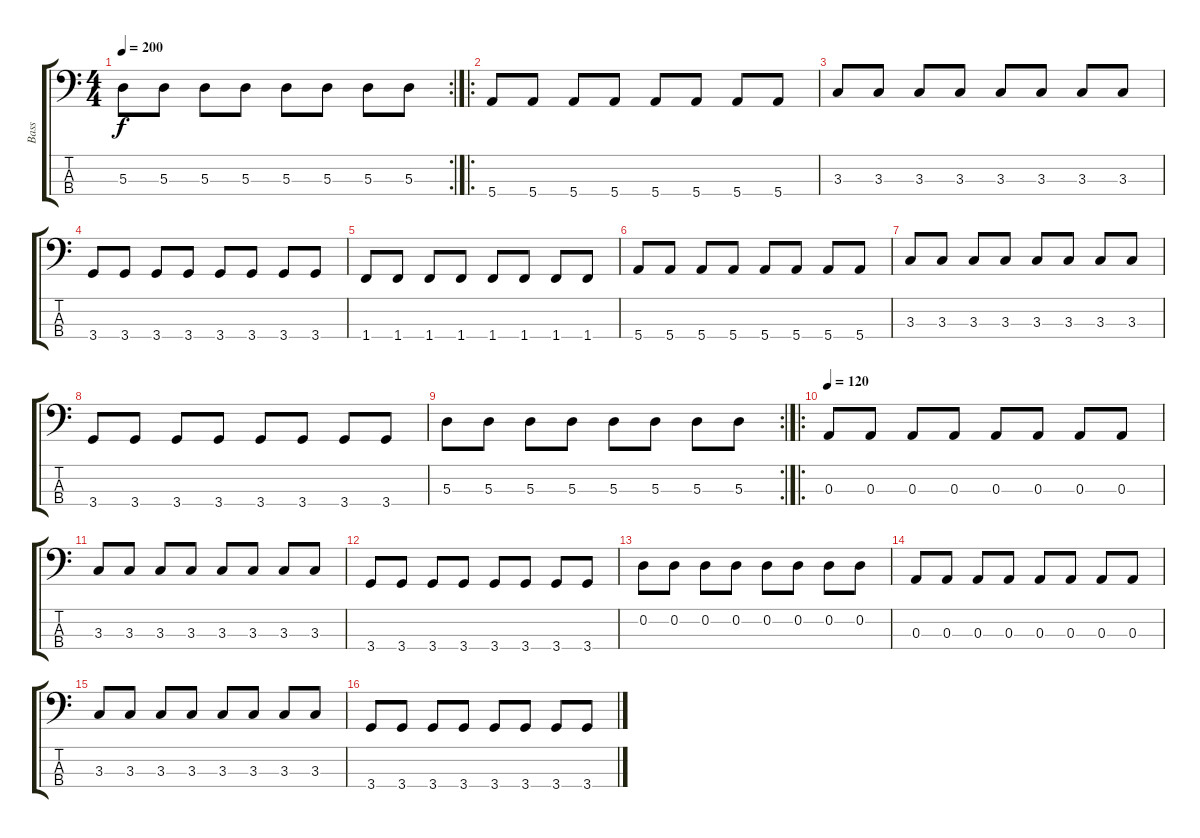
\track ("Bass" "Bass") {instrument electricbasspick}
\staff {score tabs}
\tuning (G2 D2 A1 E1) {hide}
\rc 2
\ts (4 4)
\tempo 200
\clef f4
\ks c
5.3.8{dy f} 5.3.8 5.3.8 5.3.8 5.3.8 5.3.8 5.3.8 5.3.8 |
\ro
5.4.8 5.4.8 5.4.8 5.4.8 5.4.8 5.4.8 5.4.8 5.4.8 |
3.3.8 3.3.8 3.3.8 3.3.8 3.3.8 3.3.8 3.3.8 3.3.8 |
3.4.8 3.4.8 3.4.8 3.4.8 3.4.8 3.4.8 3.4.8 3.4.8 |
1.4.8 1.4.8 1.4.8 1.4.8 1.4.8 1.4.8 1.4.8 1.4.8 |
5.4.8 5.4.8 5.4.8 5.4.8 5.4.8 5.4.8 5.4.8 5.4.8 |
3.3.8 3.3.8 3.3.8 3.3.8 3.3.8 3.3.8 3.3.8 3.3.8 |
3.4.8 3.4.8 3.4.8 3.4.8 3.4.8 3.4.8 3.4.8 3.4.8 |
\rc 2
5.3.8 5.3.8 5.3.8 5.3.8 5.3.8 5.3.8 5.3.8 5.3.8 |
\ro
\tempo 120
0.3.8 0.3.8 0.3.8 0.3.8 0.3.8 0.3.8 0.3.8 0.3.8 |
3.3.8 3.3.8 3.3.8 3.3.8 3.3.8 3.3.8 3.3.8 3.3.8 |
3.4.8 3.4.8 3.4.8 3.4.8 3.4.8 3.4.8 3.4.8 3.4.8 |
0.2.8 0.2.8 0.2.8 0.2.8 0.2.8 0.2.8 0.2.8 0.2.8 |
0.3.8 0.3.8 0.3.8 0.3.8 0.3.8 0.3.8 0.3.8 0.3.8 |
3.3.8 3.3.8 3.3.8 3.3.8 3.3.8 3.3.8 3.3.8 3.3.8 |
3.4.8 3.4.8 3.4.8 3.4.8 3.4.8 3.4.8 3.4.8 3.4.8
